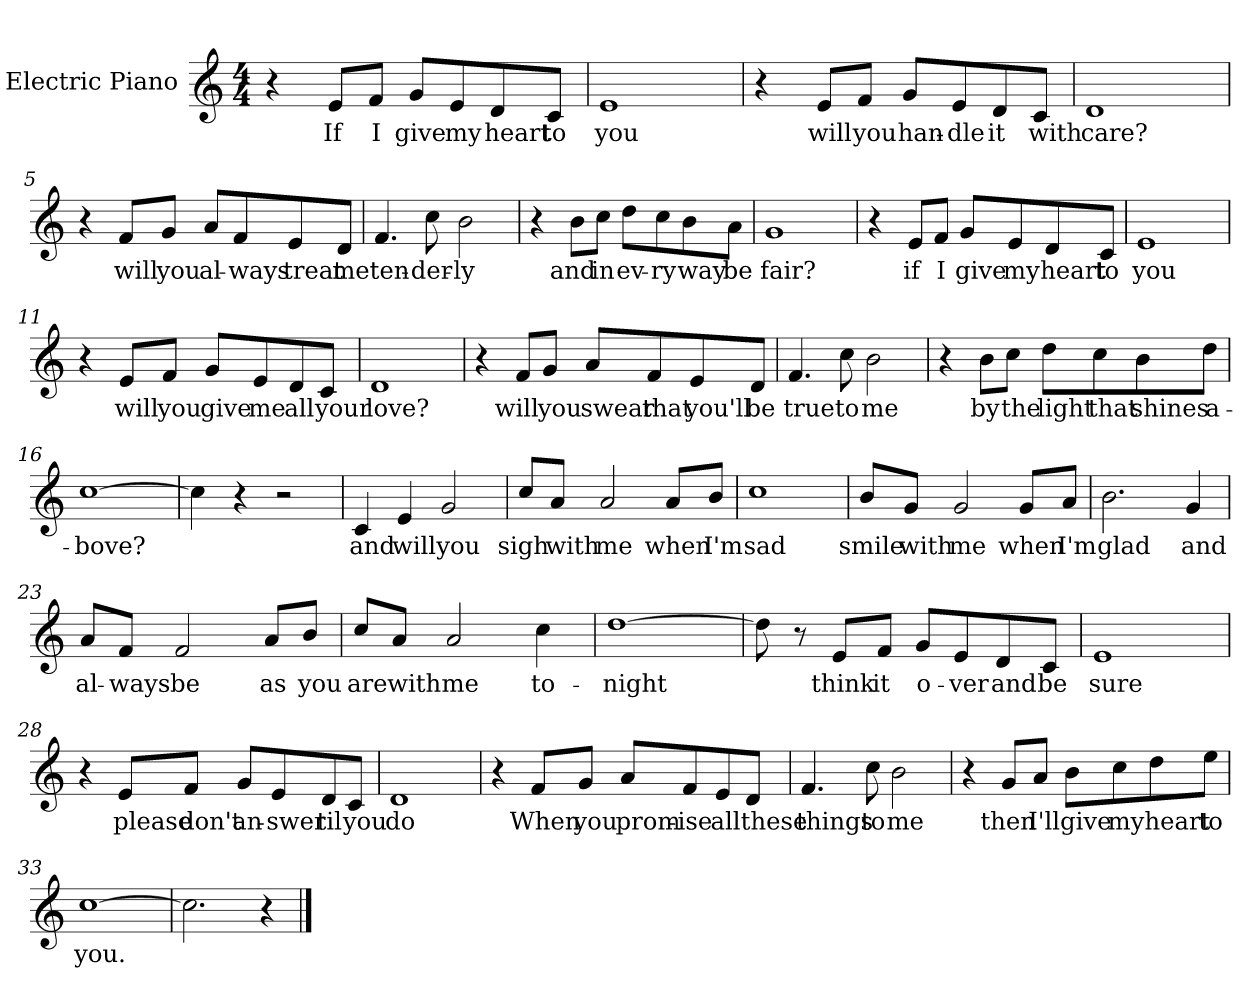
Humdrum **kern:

**kern	**text
*part1	*part1
*staff1	*staff1
*I"Electric Piano	*
*I'E.Pno	*
*clefG2	*
*k[]	*
*C:	*
*M4/4	*
=1	=1
4r	.
8e/L	If
8f/J	I
8g/L	give
8e/	my
8d/	heart
8c/J	to
=2	=2
1e	you
=3	=3
4r	.
8e/L	will
8f/J	you
8g/L	han-
8e/	-dle
8d/	it
8c/J	with
=4	=4
1d	care?
!!LO:LB:g=z
=5	=5
4r	.
8f/L	will
8g/J	you
8a/L	al-
8f/	-ways
8e/	treat
8d/J	me
=6	=6
4.f/	ten-
8cc\	-der-
2b\	-ly
=7	=7
4r	.
8b\L	and
8cc\J	in
8dd\L	ev-
8cc\	-ry
8b\	way
8a\J	be
=8	=8
1g	fair?
!!LO:LB:g=z
=9	=9
4r	.
8e/L	if
8f/J	I
8g/L	give
8e/	my
8d/	heart
8c/J	to
=10	=10
1e	you
=11	=11
4r	.
8e/L	will
8f/J	you
8g/L	give
8e/	me
8d/	all
8c/J	your
=12	=12
1d	love?
!!LO:LB:g=z
=13	=13
4r	.
8f/L	will
8g/J	you
8a/L	swear
8f/	that
8e/	you'll
8d/J	be
=14	=14
4.f/	true
8cc\	to
2b\	me
=15	=15
4r	.
8b\L	by
8cc\J	the
8dd\L	light
8cc\	that
8b\	shines
8dd\J	a-
=16	=16
[1cc	-bove?
!!LO:LB:g=z
=17	=17
4cc\]	.
4r	.
2r	.
=18	=18
4c/	and
4e/	will
2g/	you
=19	=19
8cc/L	sigh
8a/J	with
2a/	me
8a/L	when
8b/J	I'm
=20	=20
1cc	sad
=21	=21
8b/L	smile
8g/J	with
2g/	me
8g/L	when
8a/J	I'm
!!LO:LB:g=z
=22	=22
2.b\	glad
4g/	and
=23	=23
8a/L	al-
8f/J	-ways
2f/	be
8a/L	as
8b/J	you
=24	=24
8cc/L	are
8a/J	with
2a/	me
4cc\	to-
=25	=25
[1dd	-night
!!LO:LB:g=z
=26	=26
8dd\]	.
8r	.
8e/L	think
8f/J	it
8g/L	o-
8e/	-ver
8d/	and
8c/J	be
=27	=27
1e	sure
=28	=28
4r	.
8e/L	please
8f/J	don't
8g/L	an-
8e/	-swer
8d/	til
8c/J	you
=29	=29
1d	do
!!LO:LB:g=z
=30	=30
4r	.
8f/L	When
8g/J	you
8a/L	prom-
8f/	-ise
8e/	all
8d/J	these
=31	=31
4.f/	things
8cc\	to
2b\	me
=32	=32
4r	.
8g/L	then
8a/J	I'll
8b\L	give
8cc\	my
8dd\	heart
8ee\J	to
=33	=33
[1cc	you.
=34	=34
2.cc\]	.
4r	.
==	==
*-	*-
